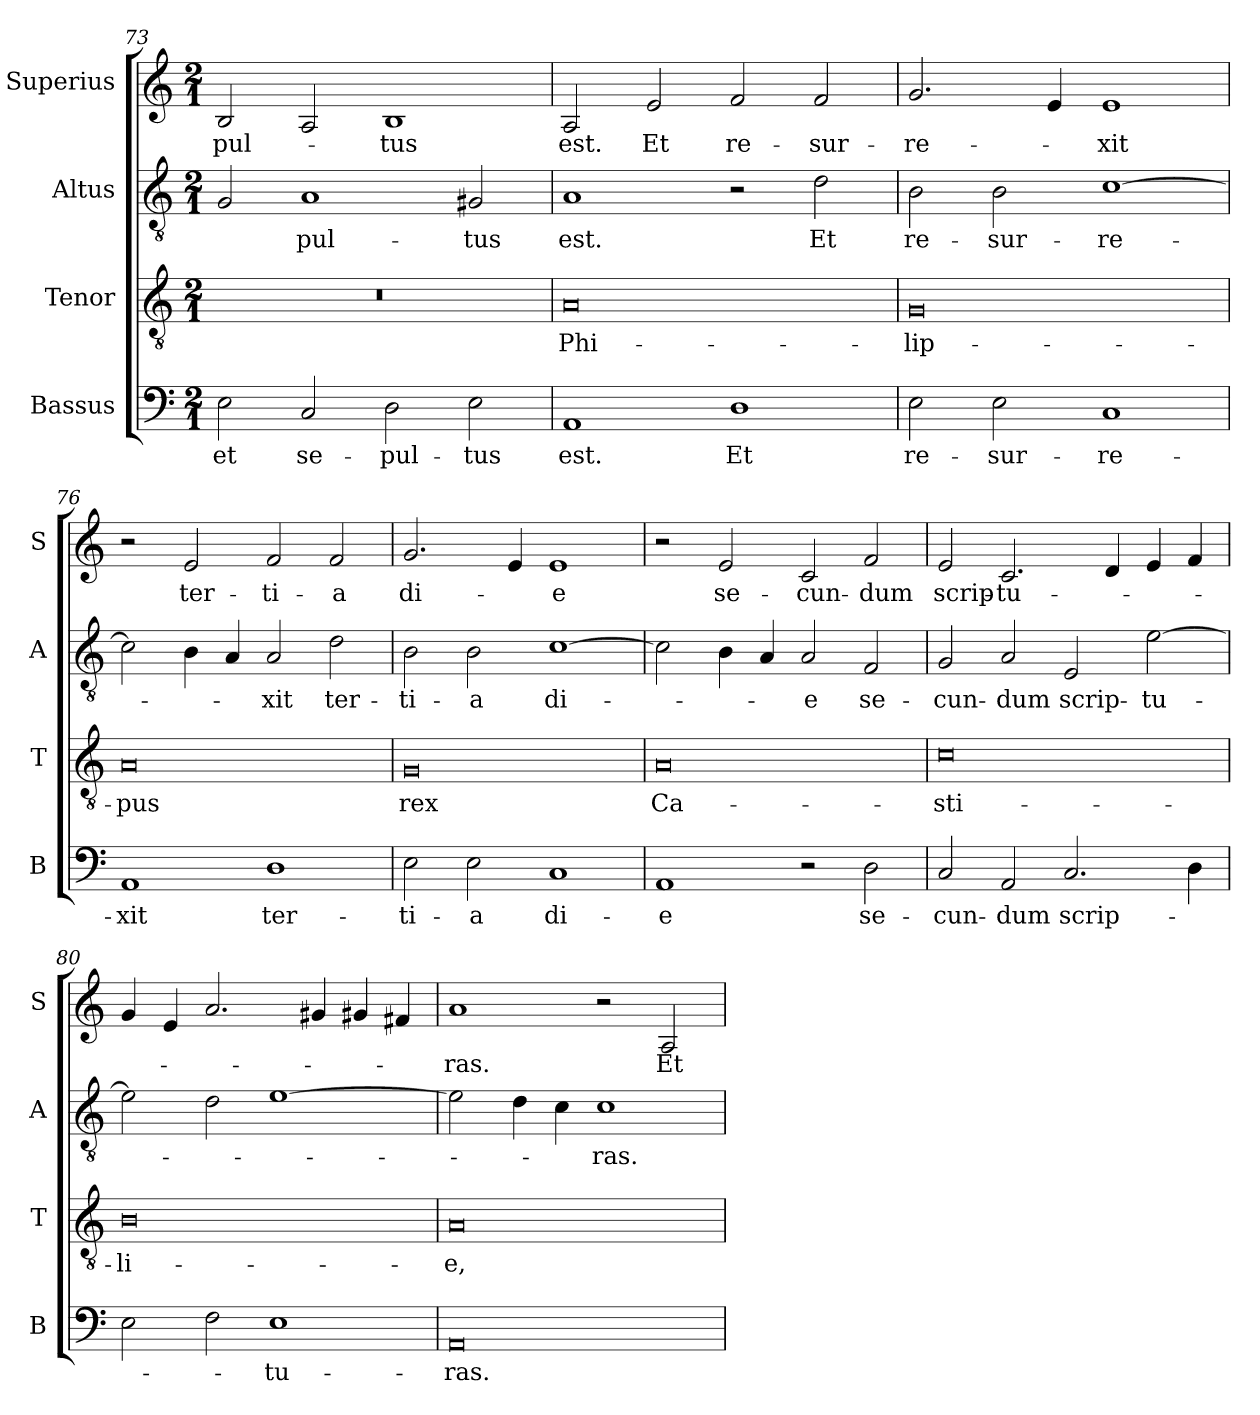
**kern	**text	**kern	**text	**kern	**text	**kern	**text
*part4	*part4	*part3	*part3	*part2	*part2	*part1	*part1
*staff4	*staff4	*staff3	*staff3	*staff2	*staff2	*staff1	*staff1
*I"Bassus	*	*I"Tenor	*	*I"Altus	*	*I"Superius	*
*I'B	*	*I'T	*	*I'A	*	*I'S	*
*clefF4	*	*clefGv2	*	*clefGv2	*	*clefG2	*
*k[]	*	*k[]	*	*k[]	*	*k[]	*
*M2/1	*	*M2/1	*	*M2/1	*	*M2/1	*
=73	=73	=73	=73	=73	=73	=73	=73
2E\	et	0r	.	2G/	.	2B/	-pul-
2C/	se-	.	.	1A	-pul-	2A/	.
2D\	-pul-	.	.	.	.	1B	-tus
2E\	-tus	.	.	2G#X/	-tus	.	.
=74	=74	=74	=74	=74	=74	=74	=74
1AA	est.	0A	Phi-	1A	est.	2A/	est.
.	.	.	.	.	.	2e/	Et
1D	Et	.	.	2r	.	2f/	re-
.	.	.	.	2d\	Et	2f/	-sur-
=75	=75	=75	=75	=75	=75	=75	=75
2E\	re-	0G	-lip-	2B\	re-	2.g/	-re-
2E\	-sur-	.	.	2B\	-sur-	.	.
.	.	.	.	.	.	4e/	.
1C	-re-	.	.	[1c	-re-	1e	-xit
=76	=76	=76	=76	=76	=76	=76	=76
1AA	-xit	0A	-pus	2c\]	.	2r	.
.	.	.	.	4B\	.	2e/	ter-
.	.	.	.	4A/	.	.	.
1D	ter-	.	.	2A/	-xit	2f/	-ti-
.	.	.	.	2d\	ter-	2f/	-a
=77	=77	=77	=77	=77	=77	=77	=77
2E\	-ti-	0G	rex	2B\	-ti-	2.g/	di-
2E\	-a	.	.	2B\	-a	.	.
.	.	.	.	.	.	4e/	.
1C	di-	.	.	[1c	di-	1e	-e
=78	=78	=78	=78	=78	=78	=78	=78
1AA	-e	0A	Ca-	2c\]	.	2r	.
.	.	.	.	4B\	.	2e/	se-
.	.	.	.	4A/	.	.	.
2r	.	.	.	2A/	-e	2c/	-cun-
2D\	se-	.	.	2F/	se-	2f/	-dum
=79	=79	=79	=79	=79	=79	=79	=79
2C/	-cun-	0c	-sti-	2G/	-cun-	2e/	scrip-
2AA/	-dum	.	.	2A/	-dum	2.c/	-tu-
2.C/	scrip-	.	.	2E/	scrip-	.	.
.	.	.	.	.	.	4d/	.
.	.	.	.	[2e\	-tu-	4e/	.
4D\	.	.	.	.	.	4f/	.
=80	=80	=80	=80	=80	=80	=80	=80
2E\	.	0B	-li-	2e\]	.	4g/	.
.	.	.	.	.	.	4e/	.
2F\	.	.	.	2d\	.	2.a/	.
1E	-tu-	.	.	[1e	.	.	.
.	.	.	.	.	.	4g#X/	.
.	.	.	.	.	.	4g#X/	.
.	.	.	.	.	.	4f#X/	.
=81	=81	=81	=81	=81	=81	=81	=81
0AA	-ras.	0A	-e,	2e\]	.	1a	-ras.
.	.	.	.	4d\	.	.	.
.	.	.	.	4c\	.	.	.
.	.	.	.	1c	-ras.	2r	.
.	.	.	.	.	.	2A/	Et
=	=	=	=	=	=	=	=
*-	*-	*-	*-	*-	*-	*-	*-
